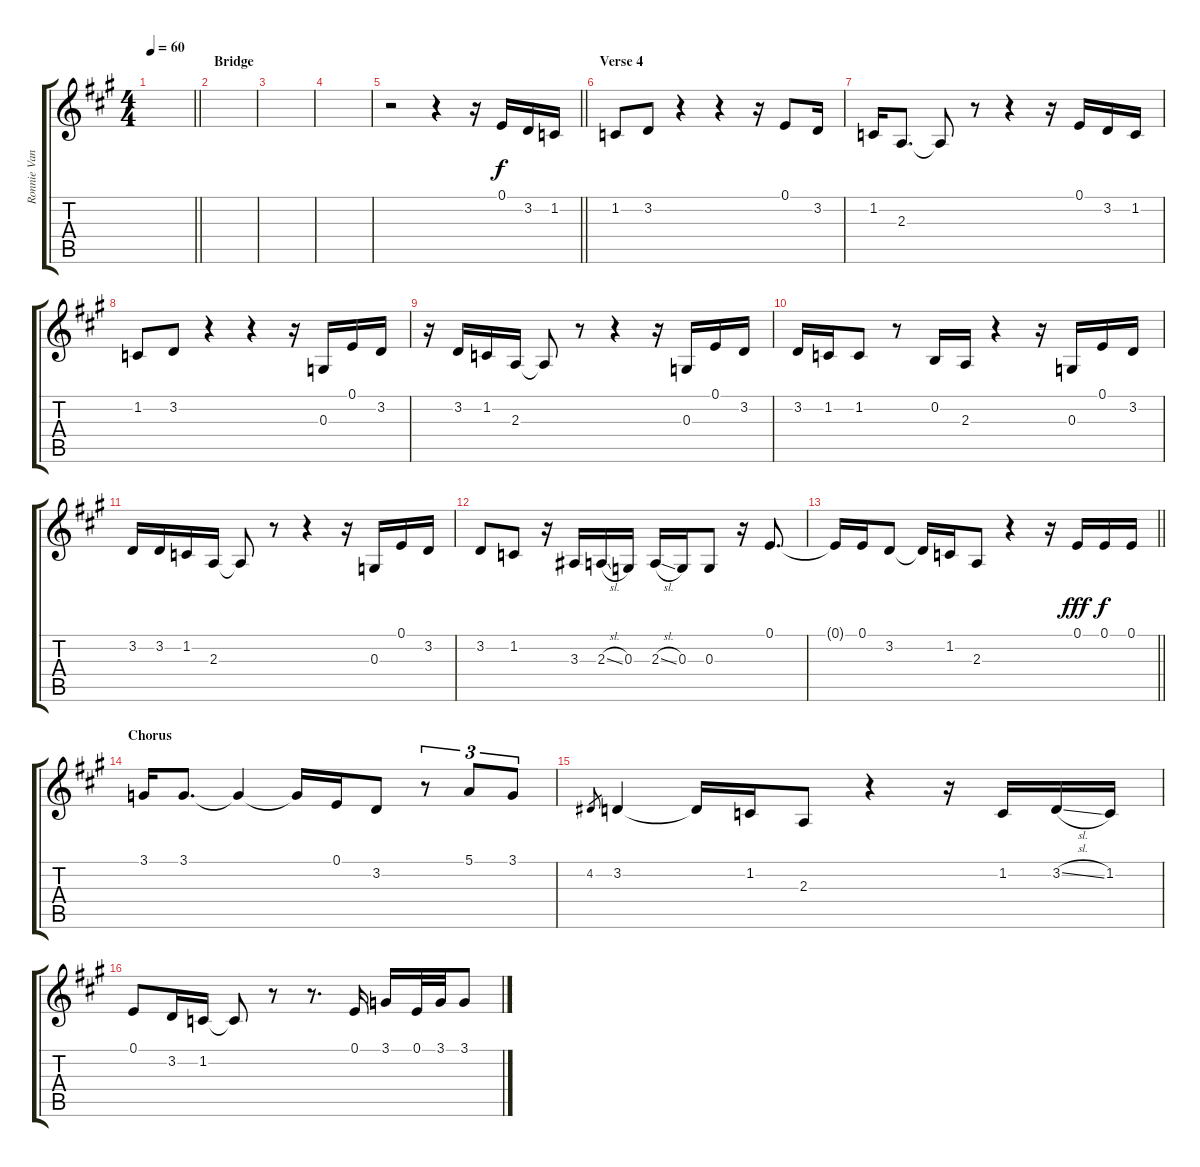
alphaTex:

\track ("Ronnie Van Zant - Vocals" "Ronnie Van") {instrument lead2sawtooth}
\staff {score tabs}
\tuning (E4 B3 G3 D3 A2 E2) {hide}
\ts (4 4)
\tempo 60
\clef g2
\barLineRight lightlight
\ks f#minor
|
\section ("" "Bridge")
|
|
|
\barLineRight lightlight
r.2 r.4 r.16 0.1.16 3.2.16 1.2.16 |
\section ("" "Verse 4")
1.2.8 3.2.8 r.4 r.4 r.16 0.1.8 3.2.16 |
1.2.16 2.3.8{d} 2.3{t}.8 r.8 r.4 r.16 0.1.16 3.2.16 1.2.16 |
1.2.8 3.2.8 r.4 r.4 r.16 0.3.16 0.1.16 3.2.16 |
r.16 3.2.16 1.2.16 2.3.16 2.3{t}.8 r.8 r.4 r.16 0.3.16 0.1.16 3.2.16 |
3.2.16 1.2.16 1.2.8 r.8 0.2.16 2.3.16 r.4 r.16 0.3.16 0.1.16 3.2.16 |
3.2.16 3.2.16 1.2.16 2.3.16 2.3{t}.8 r.8 r.4 r.16 0.3.16 0.1.16 3.2.16 |
3.2.8 1.2.8 r.16 3.3.16 2.3{sl}.16 0.3.16 2.3{sl}.16 0.3.16 0.3.8 r.16 0.1.8{d} |
\barLineRight lightlight
0.1{t}.16 0.1.16 3.2.8 3.2{t}.16 1.2.16 2.3.8 r.4 r.16 0.1.16{dy fff} 0.1.16{dy f} 0.1.16 |
\section ("" "Chorus")
3.1.16 3.1.8{d} 3.1{t}.4 3.1{t}.16 0.1.16 3.2.8 r.8{tu (3 2)} 5.1.8{tu (3 2)} 3.1.8{tu (3 2)} |
4.2.8{gr} 3.2.4 3.2{t}.16 1.2.16 2.3.8 r.4 r.16 1.2.16 3.2{sl}.16 1.2.16 |
0.1.8 3.2.16 1.2.16 1.2{t}.8 r.8 r.8{d} 0.1.16 3.1.16 0.1.32 3.1.32 3.1.8
